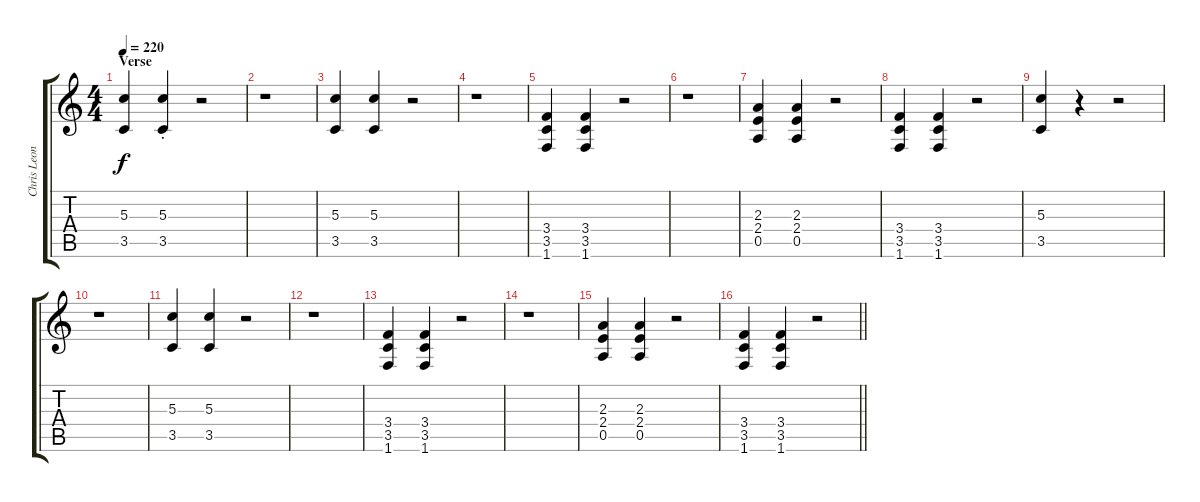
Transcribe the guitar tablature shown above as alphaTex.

\track ("Chris Leonard" "Chris Leon") {instrument overdrivenguitar}
\staff {score tabs}
\tuning (E4 B3 G3 D3 A2 E2) {hide}
\ts (4 4)
\section ("" "Verse")
\tempo 220
\clef g2
\ks c
(5.3 3.5).4{dy f} (5.3 3.5{st}).4 r.2 |
r.1 |
(5.3 3.5).4 (5.3 3.5).4 r.2 |
r.1 |
(3.4 3.5 1.6).4 (3.4 3.5 1.6).4 r.2 |
r.1 |
(2.3 2.4 0.5).4 (2.3 2.4 0.5).4 r.2 |
(3.4 3.5 1.6).4 (3.4 3.5 1.6).4 r.2 |
(5.3 3.5).4 r.4 r.2 |
r.1 |
(5.3 3.5).4 (5.3 3.5).4 r.2 |
r.1 |
(3.4 3.5 1.6).4 (3.4 3.5 1.6).4 r.2 |
r.1 |
(2.3 2.4 0.5).4 (2.3 2.4 0.5).4 r.2 |
\barLineRight lightlight
(3.4 3.5 1.6).4 (3.4 3.5 1.6).4 r.2
